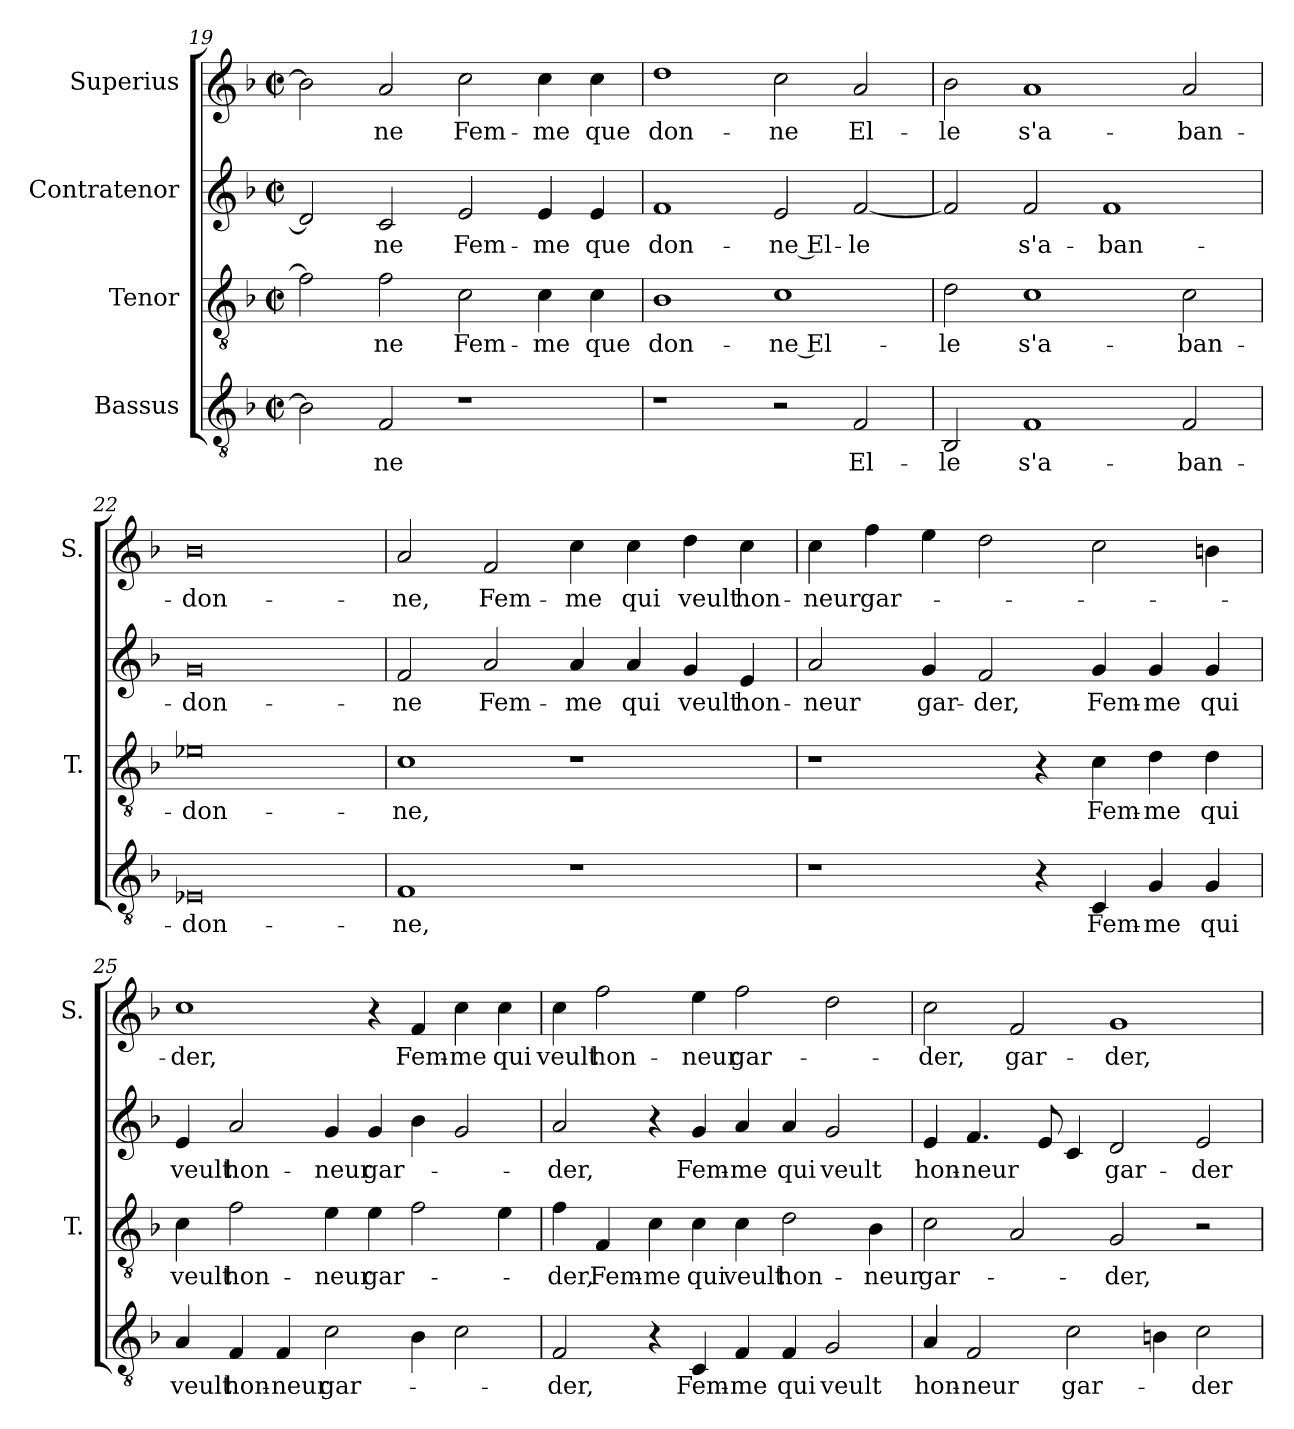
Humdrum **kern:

**kern	**text	**kern	**text	**kern	**text	**kern	**text
*part4	*part4	*part3	*part3	*part2	*part2	*part1	*part1
*staff4	*staff4	*staff3	*staff3	*staff2	*staff2	*staff1	*staff1
*I"Bassus	*	*I"Tenor	*	*I"Contratenor	*	*I"Superius	*
*	*	*I'T.	*	*	*	*I'S.	*
*clefGv2	*	*clefGv2	*	*clefG2	*	*clefG2	*
*k[b-]	*	*k[b-]	*	*k[b-]	*	*k[b-]	*
*F:	*	*F:	*	*F:	*	*F:	*
*M2/2	*	*M2/2	*	*M2/2	*	*M2/2	*
*met(c|)	*	*met(c|)	*	*met(c|)	*	*met(c|)	*
=19	=19	=19	=19	=19	=19	=19	=19
2B-\]	.	2f\]	.	2d/]	.	2b-\]	.
2F/	-ne	2f\	-ne	2c/	-ne	2a/	-ne
1r	.	2c\	Fem-	2e/	Fem-	2cc\	Fem-
.	.	4c\	-me	4e/	-me	4cc\	-me
.	.	4c\	que	4e/	que	4cc\	que
=20	=20	=20	=20	=20	=20	=20	=20
1r	.	1B-\	don-	1f/	don-	1dd\	don-
2r	.	1c\	-ne El-	2e/	-ne El-	2cc\	-ne
2F/	El-	.	.	[2f/	-le	2a/	El-
=21	=21	=21	=21	=21	=21	=21	=21
2BB-/	-le	2d\	-le	2f/]	.	2b-\	-le
1F/	s'a-	1c\	s'a-	2f/	s'a-	1a/	s'a-
.	.	.	.	1f/	-ban-	.	.
2F/	-ban-	2c\	-ban-	.	.	2a/	-ban-
!!LO:LB:g=z
=22	=22	=22	=22	=22	=22	=22	=22
0E-X/	-don-	0e-X\	-don-	0g/	-don-	0b-\	-don-
=23	=23	=23	=23	=23	=23	=23	=23
1F/	-ne,	1c\	-ne,	2f/	-ne	2a/	-ne,
.	.	.	.	2a/	Fem-	2f/	Fem-
1r	.	1r	.	4a/	-me	4cc\	-me
.	.	.	.	4a/	qui	4cc\	qui
.	.	.	.	4g/	veult	4dd\	veult
.	.	.	.	4e/	hon-	4cc\	hon-
=24	=24	=24	=24	=24	=24	=24	=24
1r	.	1r	.	2a/	-neur	4cc\	-neur
.	.	.	.	.	.	4ff\	gar-
.	.	.	.	4g/	gar-	4ee\	.
.	.	.	.	2f/	-der,	2dd\	.
4r	.	4r	.	.	.	.	.
4C/	Fem-	4c\	Fem-	4g/	Fem-	2cc\	.
4G/	-me	4d\	-me	4g/	-me	.	.
4G/	qui	4d\	qui	4g/	qui	4b\	.
=25	=25	=25	=25	=25	=25	=25	=25
4A/	veult	4c\	veult	4e/	veult	1cc\	-der,
4F/	hon-	2f\	hon-	2a/	hon-	.	.
4F/	-neur	.	.	.	.	.	.
2c\	gar-	4e\	-neur	4g/	-neur	.	.
.	.	4e\	gar-	4g/	gar-	4r	.
4B-\	.	2f\	.	4b-\	.	4f/	Fem-
2c\	.	.	.	2g/	.	4cc\	-me
.	.	4e\	.	.	.	4cc\	qui
!!LO:PB:g=z
=26	=26	=26	=26	=26	=26	=26	=26
2F/	-der,	4f\	-der,	2a/	-der,	4cc\	veult
.	.	4F/	Fem-	.	.	2ff\	hon-
4r	.	4c\	-me	4r	.	.	.
4C/	Fem-	4c\	qui	4g/	Fem-	4ee\	-neur
4F/	-me	4c\	veult	4a/	-me	2ff\	gar-
4F/	qui	2d\	hon-	4a/	qui	.	.
2G/	veult	.	.	2g/	veult	2dd\	.
.	.	4B-\	-neur	.	.	.	.
=27	=27	=27	=27	=27	=27	=27	=27
4A/	hon-	2c\	gar-	4e/	hon-	2cc\	-der,
2F/	-neur	.	.	4.f/	-neur	.	.
.	.	2A/	.	.	.	2f/	gar-
.	.	.	.	8e/	.	.	.
2c\	gar-	.	.	4c/	.	.	.
.	.	2G/	-der,	2d/	gar-	1g/	-der,
4B\	.	.	.	.	.	.	.
2c\	-der	2r	.	2e/	-der	.	.
=	=	=	=	=	=	=	=
*-	*-	*-	*-	*-	*-	*-	*-
